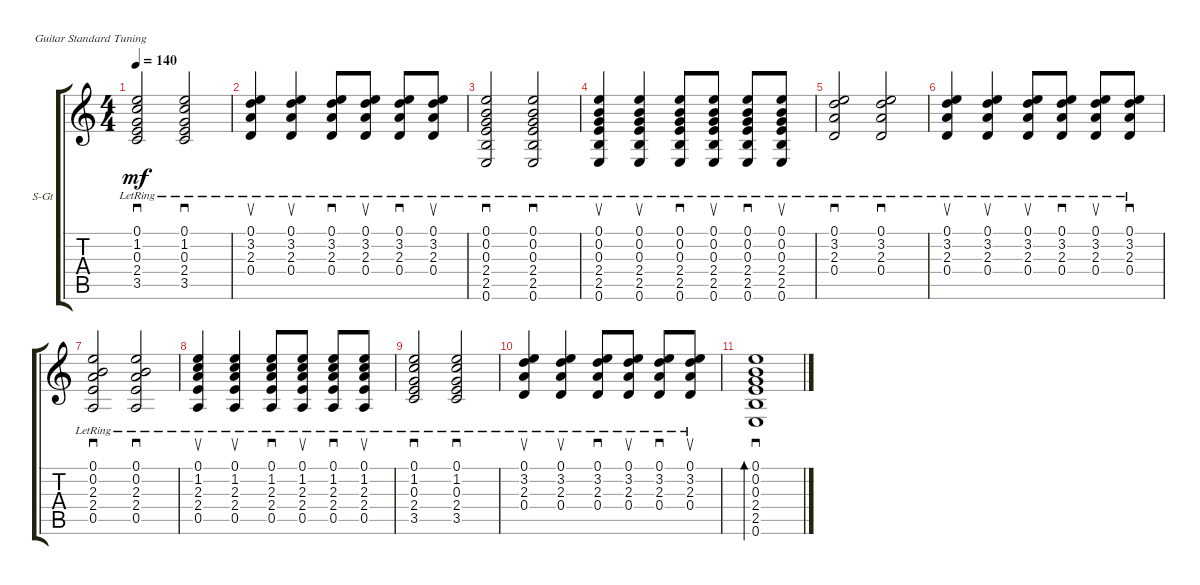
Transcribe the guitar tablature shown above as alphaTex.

\defaultSystemsLayout 4
\bracketExtendMode groupsimilarinstruments
\firstSystemTrackNameOrientation horizontal
\otherSystemsTrackNameOrientation horizontal
\track ("Steel Guitar" "S-Gt") {instrument acousticguitarsteel}
\staff {score tabs}
\tuning (E4 B3 G3 D3 A2 E2)
\ts (4 4)
\tempo 140
\clef g2
\ks c
(3.5{lr} 2.4{lr} 0.3{lr} 1.2{lr} 0.1{lr}).2{sd dy mf} (3.5{lr} 2.4{lr} 0.3{lr} 1.2{lr} 0.1{lr}).2{sd} |
(0.4{lr} 2.3{lr} 3.2{lr} 0.1{lr}).4{su} (0.4{lr} 2.3{lr} 3.2{lr} 0.1{lr}).4{su} (0.4{lr} 2.3{lr} 3.2{lr} 0.1{lr}).8{sd} (0.4{lr} 2.3{lr} 3.2{lr} 0.1{lr}).8{su} (0.4{lr} 2.3{lr} 3.2{lr} 0.1{lr}).8{sd} (0.4{lr} 2.3{lr} 3.2{lr} 0.1{lr}).8{su} |
(0.6{lr} 2.5{lr} 2.4{lr} 0.3{lr} 0.2{lr} 0.1{lr}).2{sd} (0.6{lr} 2.5{lr} 2.4{lr} 0.3{lr} 0.2{lr} 0.1{lr}).2{sd} |
(0.6{lr} 2.5{lr} 2.4{lr} 0.3{lr} 0.2{lr} 0.1{lr}).4{su} (0.6{lr} 2.5{lr} 2.4{lr} 0.3{lr} 0.2{lr} 0.1{lr}).4{su} (0.6{lr} 2.5{lr} 2.4{lr} 0.3{lr} 0.2{lr} 0.1{lr}).8{sd} (0.6{lr} 2.5{lr} 2.4{lr} 0.3{lr} 0.2{lr} 0.1{lr}).8{su} (0.6{lr} 2.5{lr} 2.4{lr} 0.3{lr} 0.2{lr} 0.1{lr}).8{sd} (0.6{lr} 2.5{lr} 2.4{lr} 0.3{lr} 0.2{lr} 0.1{lr}).8{su} |
(0.4{lr} 2.3{lr} 3.2{lr} 0.1{lr}).2{sd} (0.4{lr} 2.3{lr} 3.2{lr} 0.1{lr}).2{sd} |
(0.4{lr} 2.3{lr} 3.2{lr} 0.1{lr}).4{su} (0.4{lr} 2.3{lr} 3.2{lr} 0.1{lr}).4{su} (0.4{lr} 2.3{lr} 3.2{lr} 0.1{lr}).8{su} (0.4{lr} 2.3{lr} 3.2{lr} 0.1{lr}).8{sd} (0.4{lr} 2.3{lr} 3.2{lr} 0.1{lr}).8{su} (0.4{lr} 2.3{lr} 3.2{lr} 0.1{lr}).8{sd} |
(0.5{lr} 2.4{lr} 2.3{lr} 0.2{lr} 0.1{lr}).2{sd} (0.5{lr} 2.4{lr} 2.3{lr} 0.2{lr} 0.1{lr}).2{sd} |
(0.5{lr} 2.4{lr} 2.3{lr} 1.2{lr} 0.1{lr}).4{su} (0.5{lr} 2.4{lr} 2.3{lr} 1.2{lr} 0.1{lr}).4{su} (0.5{lr} 2.4{lr} 2.3{lr} 1.2{lr} 0.1{lr}).8{sd} (0.5{lr} 2.4{lr} 2.3{lr} 1.2{lr} 0.1{lr}).8{su} (0.5{lr} 2.4{lr} 2.3{lr} 1.2{lr} 0.1{lr}).8{sd} (0.5{lr} 2.4{lr} 2.3{lr} 1.2{lr} 0.1{lr}).8{su} |
(3.5{lr} 2.4{lr} 0.3{lr} 1.2{lr} 0.1{lr}).2{sd} (3.5{lr} 2.4{lr} 0.3{lr} 1.2{lr} 0.1{lr}).2{sd} |
(0.4{lr} 2.3{lr} 3.2{lr} 0.1{lr}).4{su} (0.4{lr} 2.3{lr} 3.2{lr} 0.1{lr}).4{su} (0.4{lr} 2.3{lr} 3.2{lr} 0.1{lr}).8{sd} (0.4{lr} 2.3{lr} 3.2{lr} 0.1{lr}).8{su} (0.4{lr} 2.3{lr} 3.2{lr} 0.1{lr}).8{sd} (0.4{lr} 2.3{lr} 3.2{lr} 0.1{lr}).8{su} |
(0.6 2.5 2.4 0.3 0.2 0.1).1{sd bd 237}
